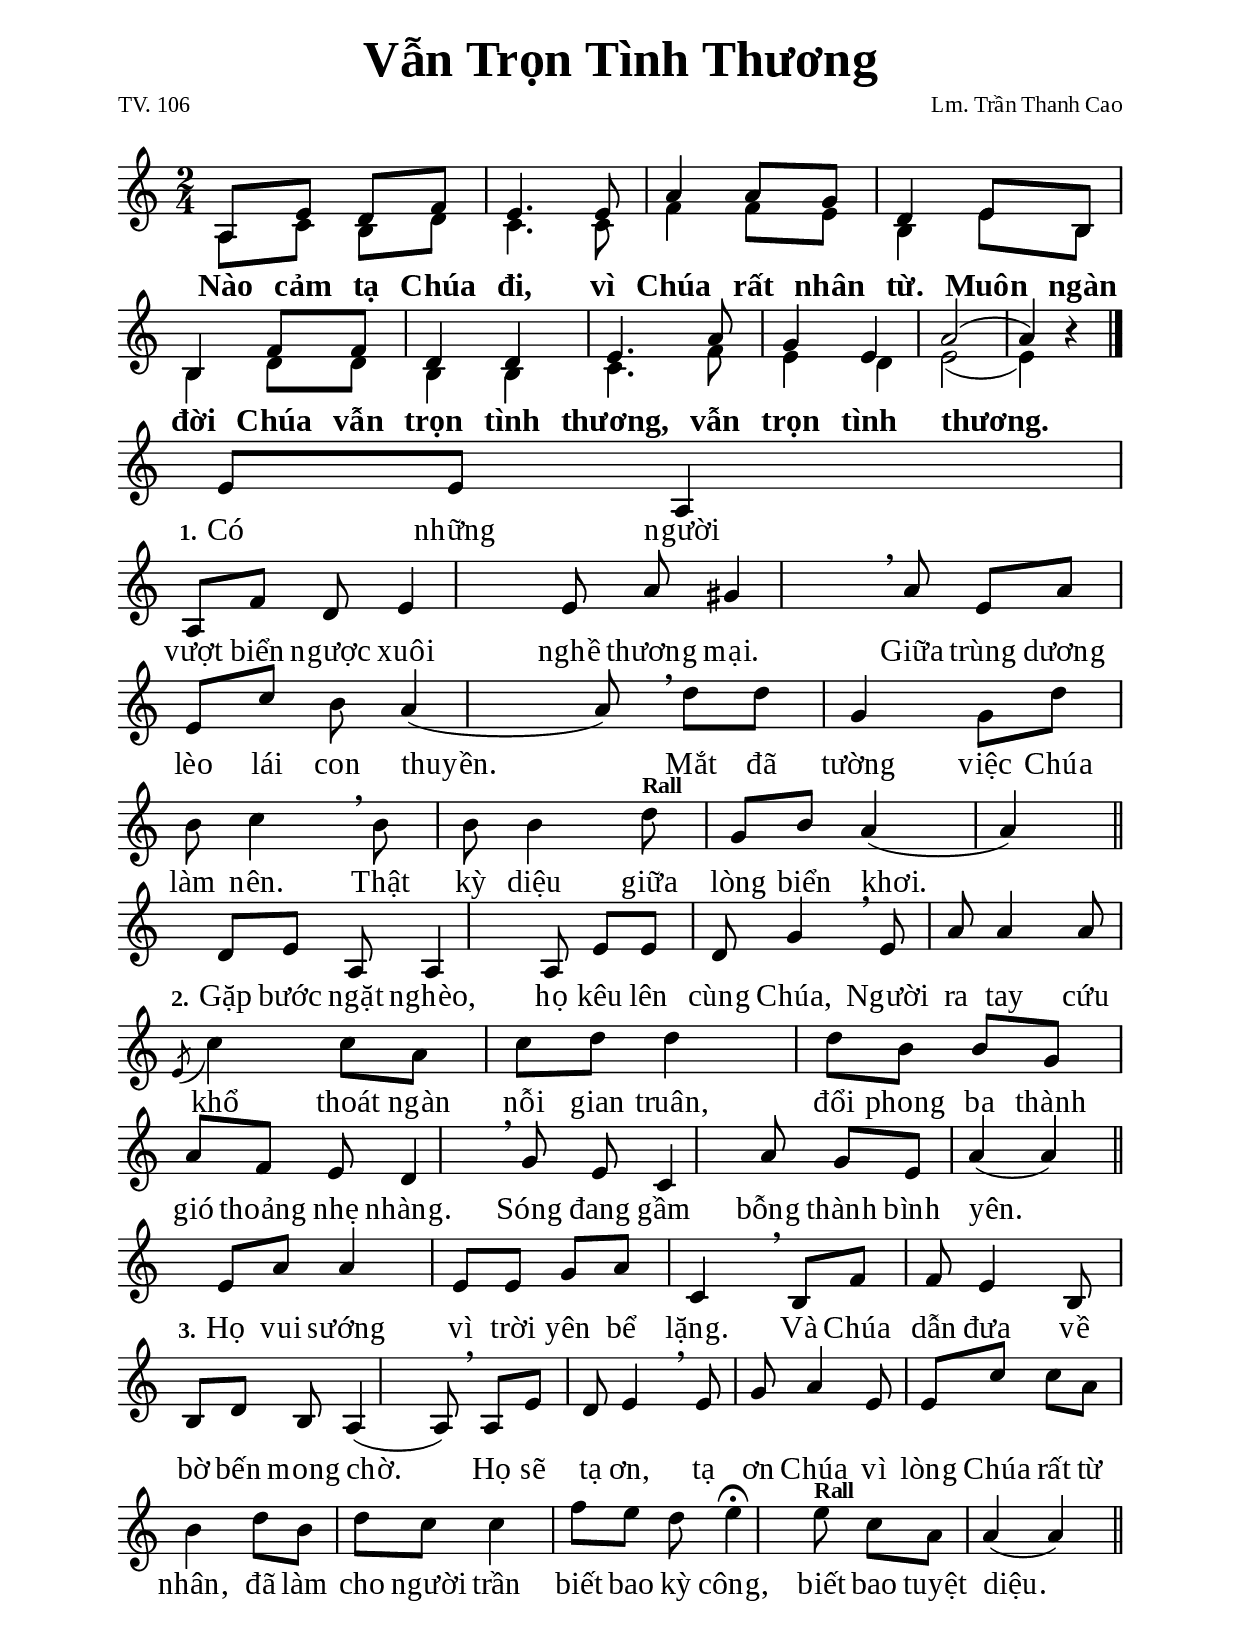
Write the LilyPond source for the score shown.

% Cài đặt chung
\version "2.20.0"
\include "english.ly"

\header {
  title = \markup { \fontsize #3 "Vẫn Trọn Tình Thương" }
  poet = "TV. 106"
  composer = "Lm. Trần Thanh Cao"
  arranger = " "
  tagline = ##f
}

\paper {
  #(set-paper-size "a4")
  top-margin = 15\mm
  bottom-margin = 15\mm
  left-margin = 20\mm
  right-margin = 20\mm
  indent = #0
  #(define fonts
    (make-pango-font-tree
      "Liberation Serif"
      "Liberation Serif"
      "Liberation Serif"
      (/ 20 20)))
  page-count = #1
}

% Nhạc điệp khúc
nhacDiepKhucSop = \relative c' {
  a8 e' d f |
  e4. e8 |
  a4 a8 g |
  d4 e8 b |
  b4 f'8 f |
  d4 d |
  e4. a8 |
  g4 e |
  a2 ( |
  a4) r \bar "|."
}

nhacDiepKhucBass = \relative c' {
  a8 c b d |
  c4. c8 |
  f4 f8 e |
  b4 e8 b |
  b4 d8 d |
  b4 b 
  c4. f8 |
  e4 d |
  e2 ( |
  e4) r
}

% Nhạc phiên khúc
nhacPhienKhucMot = \relative c' {
  e8 e a,4 a8 f' d e4 e8 a gs4 \breathe
  a8 e a e c' b a4 (a8) \breathe
  d8 d g,4 g8 d' b c4 \breathe
  b8 b b4 \tempo "Rall" d8 g, b a4 (a) \bar "||"
}

nhacPhienKhucHai = \relative c' {
  d8 e a, a4 a8 e' e d g4 \breathe
  e8 a a4 a8 \acciaccatura e8 c'4 c8 a c d d4
  d8 b b g a f e d4 \breathe
  g8 e c4 a'8 g e a4 (a) \bar "||"
}

nhacPhienKhucBa = \relative c' {
  e8 a a4 e8 e g a c,4 \breathe
  b8 f' f e4 b8 b d b a4 (a8) \breathe
  a8 e' d e4 \breathe
  e8 g a4 e8 e c' c a b4 d8 b d c c4 f8 e d e4 \fermata
  \tempo "Rall" e8 c a a4 (a) \bar "||"
}

% Lời điệp khúc
loiDiepKhuc = \lyricmode {
  Nào cảm tạ Chúa đi, vì Chúa rất nhân từ.
  Muôn ngàn đời Chúa vẫn trọn tình thương,
  vẫn trọn tình thương.
}

% Lời phiên khúc
loiPhienKhucMot = \lyricmode {
  \set stanza = #"1."
  Có những người vượt biển ngược xuôi nghề thương mại.
  Giữa trùng dương lèo lái con thuyền.
  Mắt đã tường việc Chúa làm nên.
  Thật kỳ diệu giữa lòng biển khơi.
}

loiPhienKhucHai = \lyricmode {
  \set stanza = #"2."
  Gặp bước ngặt nghèo, họ kêu lên cùng Chúa,
  Người ra tay cứu khổ thoát ngàn nỗi gian truân,
  đổi phong ba thành gió thoảng nhẹ nhàng.
  Sóng đang gầm bỗng thành bình yên.
}

loiPhienKhucBa = \lyricmode {
  \set stanza = #"3."
  Họ vui sướng vì trời yên bể lặng.
  Và Chúa dẫn đưa về bờ bến mong chờ.
  Họ sẽ tạ ơn, tạ ơn Chúa vì lòng Chúa rất từ nhân,
  đã làm cho người trần biết bao kỳ công,
  biết bao tuyệt diệu.
}


% Dàn trang
\score {
  \new ChoirStaff <<
    \new Staff = diepKhuc \with {
        \consists "Merge_rests_engraver"
        \magnifyStaff #(magstep +1)
      }
      <<
      \new Voice = beSop {
        \voiceOne \key c \major \time 2/4 \nhacDiepKhucSop
      }
      \new Voice = beBas {
        \voiceTwo \key c \major \time 2/4 \nhacDiepKhucBass
      }
    >>
    \new Lyrics \lyricsto beSop \loiDiepKhuc
  >>
  \layout {
    \override Lyrics.LyricText.font-series = #'bold
    \override Lyrics.LyricText.font-size = #+3
    \override Lyrics.LyricSpace.minimum-distance = #2.0
    \override Score.BarNumber.break-visibility = ##(#f #f #f)
  }
}

\score {
  \new ChoirStaff <<
    \new Staff = phienKhuc \with {
        \magnifyStaff #(magstep +1)
      }
      <<
      \new Voice = beSop {
        \key c \major \time 2/4 \nhacPhienKhucMot
      }
    >>
    \new Lyrics \lyricsto beSop \loiPhienKhucMot
  >>
  \layout {
    \override Staff.TimeSignature.transparent = ##t
    \override Lyrics.LyricText.font-size = #+3
    \override Lyrics.LyricSpace.minimum-distance = #0.5
    \override Score.BarNumber.break-visibility = ##(#f #f #f)
    \set Score.barAlways = ##t
    \set Score.defaultBarType = ""
  } 
}

\score {
  \new ChoirStaff <<
    \new Staff = phienKhuc \with {
        \magnifyStaff #(magstep +1)
      }
      <<
      \new Voice = beSop {
        \key c \major \time 2/4 \nhacPhienKhucHai
      }
    >>
    \new Lyrics \lyricsto beSop \loiPhienKhucHai
  >>
  \layout {
    \override Staff.TimeSignature.transparent = ##t
    \override Lyrics.LyricText.font-size = #+3
    \override Lyrics.LyricSpace.minimum-distance = #0.5
    \override Score.BarNumber.break-visibility = ##(#f #f #f)
    \set Score.barAlways = ##t
    \set Score.defaultBarType = ""
  } 
}

\score {
  \new ChoirStaff <<
    \new Staff = phienKhuc \with {
        \magnifyStaff #(magstep +1)
      }
      <<
      \new Voice = beSop {
        \key c \major \time 2/4 \nhacPhienKhucBa
      }
    >>
    \new Lyrics \lyricsto beSop \loiPhienKhucBa
  >>
  \layout {
    \override Staff.TimeSignature.transparent = ##t
    \override Lyrics.LyricText.font-size = #+3
    \override Lyrics.LyricSpace.minimum-distance = #0.5
    \override Score.BarNumber.break-visibility = ##(#f #f #f)
    \set Score.barAlways = ##t
    \set Score.defaultBarType = ""
  } 
}
